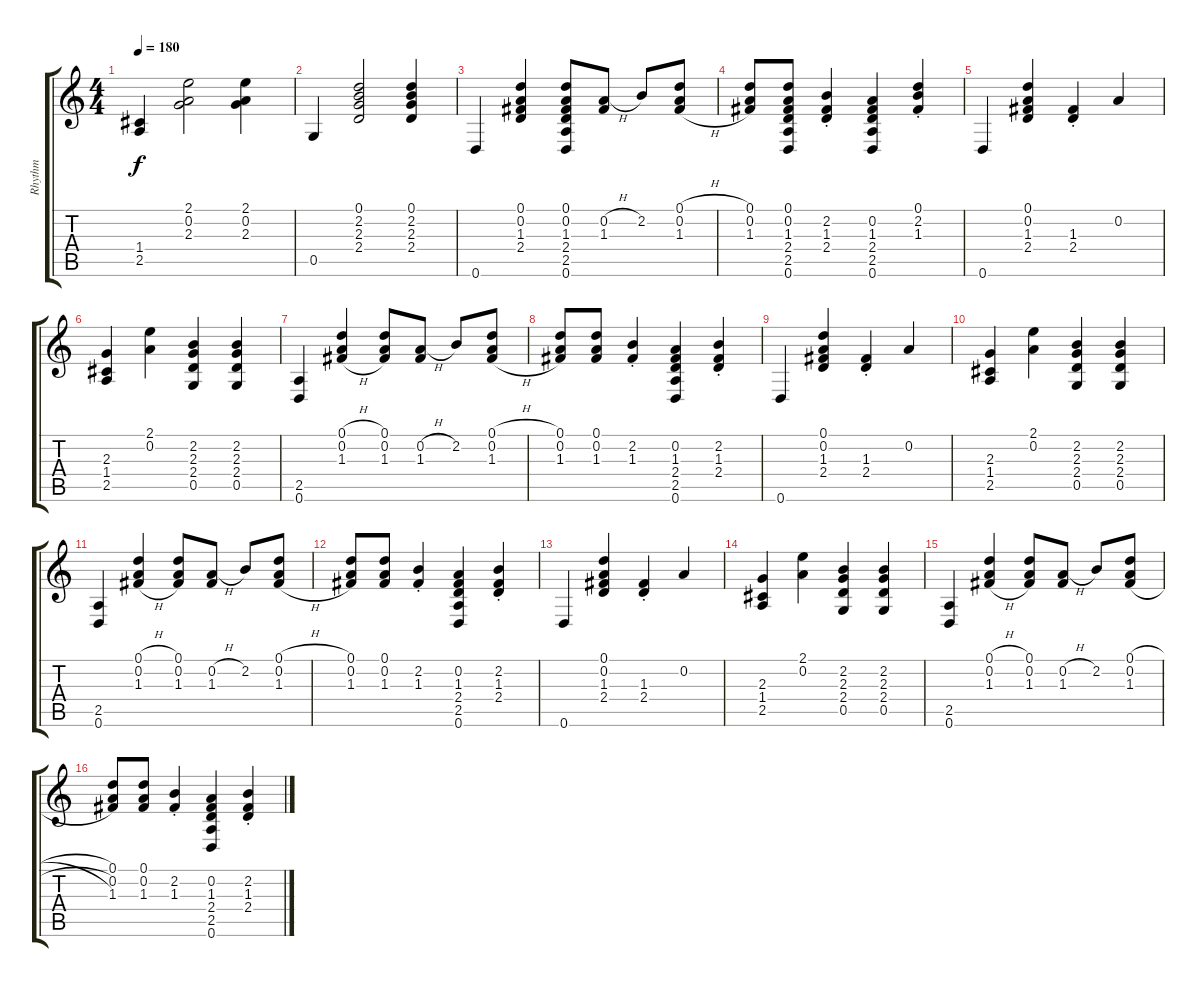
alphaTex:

\track ("Rhythm" "Rhythm") {instrument electricguitarclean}
\staff {score tabs}
\tuning (D4 A3 F3 C3 G2 D2) {hide}
\ts (4 4)
\tempo 180
\clef g2
\ks c
(1.4 2.5).4{dy f} (2.1 0.2 2.3).2 (2.1 0.2 2.3).4 |
0.5.4 (0.1 2.2 2.3 2.4).2 (0.1 2.2 2.3 2.4).4 |
0.6.4 (0.1 0.2 1.3 2.4).4{beam Up} (0.1 0.2 1.3 2.4 2.5 0.6).8 (0.2{h} 1.3).8 2.2.8{beam Up} (0.1{h} 0.2{h} 1.3{h}).8{beam Up} |
(0.1 0.2 1.3).8 (0.1 0.2 1.3 2.4 2.5 0.6).8 (2.2{st} 1.3 2.4).4 (0.2 1.3 2.4 2.5 0.6).4 (0.1{st} 2.2 1.3).4{beam Up} |
0.6.4 (0.1 0.2 1.3 2.4).4{beam Up} (1.3 2.4{st}).4 0.2.4 |
(2.3 1.4 2.5).4{beam Up} (2.1 0.2).4{beam Down} (2.2 2.3 2.4 0.5).4 (2.2 2.3 2.4 0.5).4 |
(2.5 0.6).4 (0.1{h} 0.2{h} 1.3{h}).4 (0.1 0.2 1.3).8 (0.2{h} 1.3).8 2.2.8 (0.1{h} 0.2{h} 1.3{h}).8 |
(0.1 0.2 1.3).8 (0.1 0.2 1.3).8 (2.2{st} 1.3).4{beam Up} (0.2 1.3 2.4 2.5 0.6).4 (2.2{st} 1.3 2.4).4 |
0.6.4 (0.1 0.2 1.3 2.4).4{beam Up} (1.3 2.4{st}).4 0.2.4 |
(2.3 1.4 2.5).4{beam Up} (2.1 0.2).4{beam Down} (2.2 2.3 2.4 0.5).4 (2.2 2.3 2.4 0.5).4 |
(2.5 0.6).4 (0.1{h} 0.2{h} 1.3{h}).4 (0.1 0.2 1.3).8 (0.2{h} 1.3).8 2.2.8 (0.1{h} 0.2{h} 1.3{h}).8 |
(0.1 0.2 1.3).8 (0.1 0.2 1.3).8 (2.2{st} 1.3).4{beam Up} (0.2 1.3 2.4 2.5 0.6).4 (2.2{st} 1.3 2.4).4 |
0.6.4 (0.1 0.2 1.3 2.4).4{beam Up} (1.3 2.4{st}).4 0.2.4 |
(2.3 1.4 2.5).4{beam Up} (2.1 0.2).4{beam Down} (2.2 2.3 2.4 0.5).4 (2.2 2.3 2.4 0.5).4 |
(2.5 0.6).4 (0.1{h} 0.2{h} 1.3{h}).4 (0.1 0.2 1.3).8 (0.2{h} 1.3).8 2.2.8 (0.1{h} 0.2{h} 1.3{h}).8 |
(0.1 0.2 1.3).8 (0.1 0.2 1.3).8 (2.2{st} 1.3).4{beam Up} (0.2 1.3 2.4 2.5 0.6).4 (2.2{st} 1.3 2.4).4
